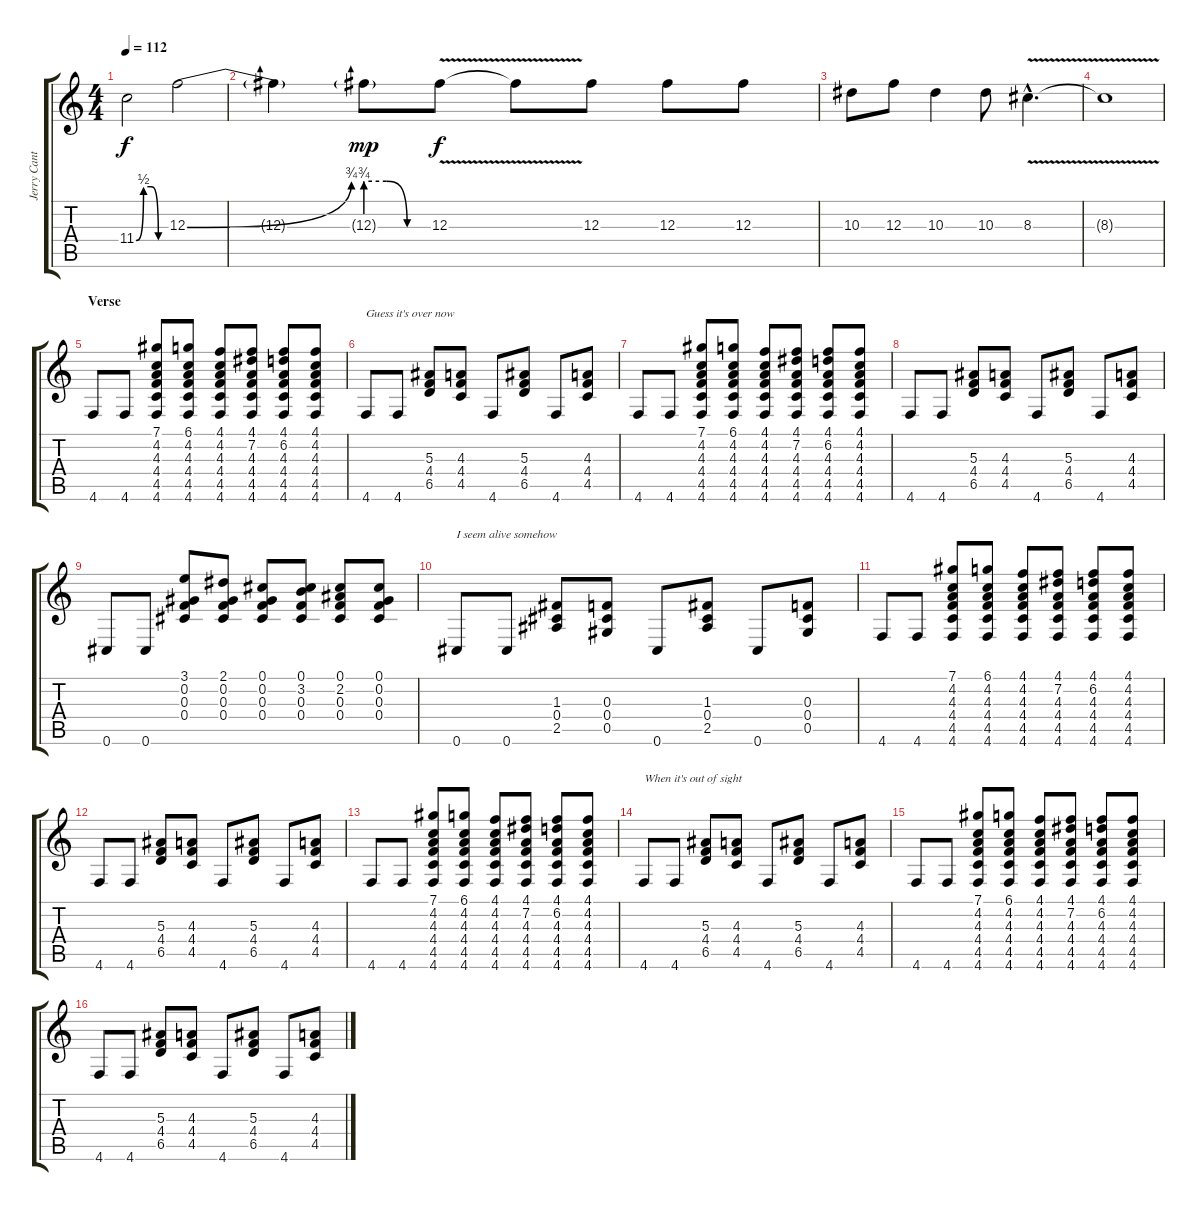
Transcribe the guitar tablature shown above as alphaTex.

\track ("Jerry Cantrell" "Jerry Cant") {instrument acousticguitarsteel}
\staff {score tabs}
\tuning (Db4 Ab3 F3 Db3 Ab2 Db2) {hide}
\ts (4 4)
\tempo 112
\clef g2
\ks c
11.4{be (custom 0 0 15 2 30 2 45 0 60 0)}.2{dy f} 12.3{be (bend 0 0 60 3)}.2 |
12.3{t}.4 12.3{be (custom 0 3 20 3 40 0 60 0) g}.8{dy mp} 12.3{v}.8{dy f} 12.3{t}.8 12.3.8 12.3.8 12.3.8 |
10.3.8 12.3.8 10.3.4 10.3.8 8.3{v hac}.4{d} |
8.3{t}.1 |
\section ("" "Verse")
4.6.8 4.6.8 (7.1 4.2 4.3 4.4 4.5 4.6).8 (6.1 4.2 4.3 4.4 4.5 4.6).8 (4.1 4.2 4.3 4.4 4.5 4.6).8 (4.1 7.2 4.3 4.4 4.5 4.6).8 (4.1 6.2 4.3 4.4 4.5 4.6).8 (4.1 4.2 4.3 4.4 4.5 4.6).8 |
4.6.8{txt "Guess it's over now"} 4.6.8 (5.3 4.4 6.5).8 (4.3 4.4 4.5).8 4.6.8 (5.3 4.4 6.5).8 4.6.8 (4.3 4.4 4.5).8 |
4.6.8 4.6.8 (7.1 4.2 4.3 4.4 4.5 4.6).8 (6.1 4.2 4.3 4.4 4.5 4.6).8 (4.1 4.2 4.3 4.4 4.5 4.6).8 (4.1 7.2 4.3 4.4 4.5 4.6).8 (4.1 6.2 4.3 4.4 4.5 4.6).8 (4.1 4.2 4.3 4.4 4.5 4.6).8 |
4.6.8 4.6.8 (5.3 4.4 6.5).8 (4.3 4.4 4.5).8 4.6.8 (5.3 4.4 6.5).8 4.6.8 (4.3 4.4 4.5).8 |
0.6.8 0.6.8 (3.1 0.2 0.3 0.4).8 (2.1 0.2 0.3 0.4).8 (0.1 0.2 0.3 0.4).8 (0.1 3.2 0.3 0.4).8 (0.1 2.2 0.3 0.4).8 (0.1 0.2 0.3 0.4).8 |
0.6.8{txt "I seem alive somehow"} 0.6.8 (1.3 0.4 2.5).8 (0.3 0.4 0.5).8 0.6.8 (1.3 0.4 2.5).8 0.6.8 (0.3 0.4 0.5).8 |
4.6.8 4.6.8 (7.1 4.2 4.3 4.4 4.5 4.6).8 (6.1 4.2 4.3 4.4 4.5 4.6).8 (4.1 4.2 4.3 4.4 4.5 4.6).8 (4.1 7.2 4.3 4.4 4.5 4.6).8 (4.1 6.2 4.3 4.4 4.5 4.6).8 (4.1 4.2 4.3 4.4 4.5 4.6).8 |
4.6.8 4.6.8 (5.3 4.4 6.5).8 (4.3 4.4 4.5).8 4.6.8 (5.3 4.4 6.5).8 4.6.8 (4.3 4.4 4.5).8 |
4.6.8 4.6.8 (7.1 4.2 4.3 4.4 4.5 4.6).8 (6.1 4.2 4.3 4.4 4.5 4.6).8 (4.1 4.2 4.3 4.4 4.5 4.6).8 (4.1 7.2 4.3 4.4 4.5 4.6).8 (4.1 6.2 4.3 4.4 4.5 4.6).8 (4.1 4.2 4.3 4.4 4.5 4.6).8 |
4.6.8{txt "When it's out of sight"} 4.6.8 (5.3 4.4 6.5).8 (4.3 4.4 4.5).8 4.6.8 (5.3 4.4 6.5).8 4.6.8 (4.3 4.4 4.5).8 |
4.6.8 4.6.8 (7.1 4.2 4.3 4.4 4.5 4.6).8 (6.1 4.2 4.3 4.4 4.5 4.6).8 (4.1 4.2 4.3 4.4 4.5 4.6).8 (4.1 7.2 4.3 4.4 4.5 4.6).8 (4.1 6.2 4.3 4.4 4.5 4.6).8 (4.1 4.2 4.3 4.4 4.5 4.6).8 |
4.6.8 4.6.8 (5.3 4.4 6.5).8 (4.3 4.4 4.5).8 4.6.8 (5.3 4.4 6.5).8 4.6.8 (4.3 4.4 4.5).8
